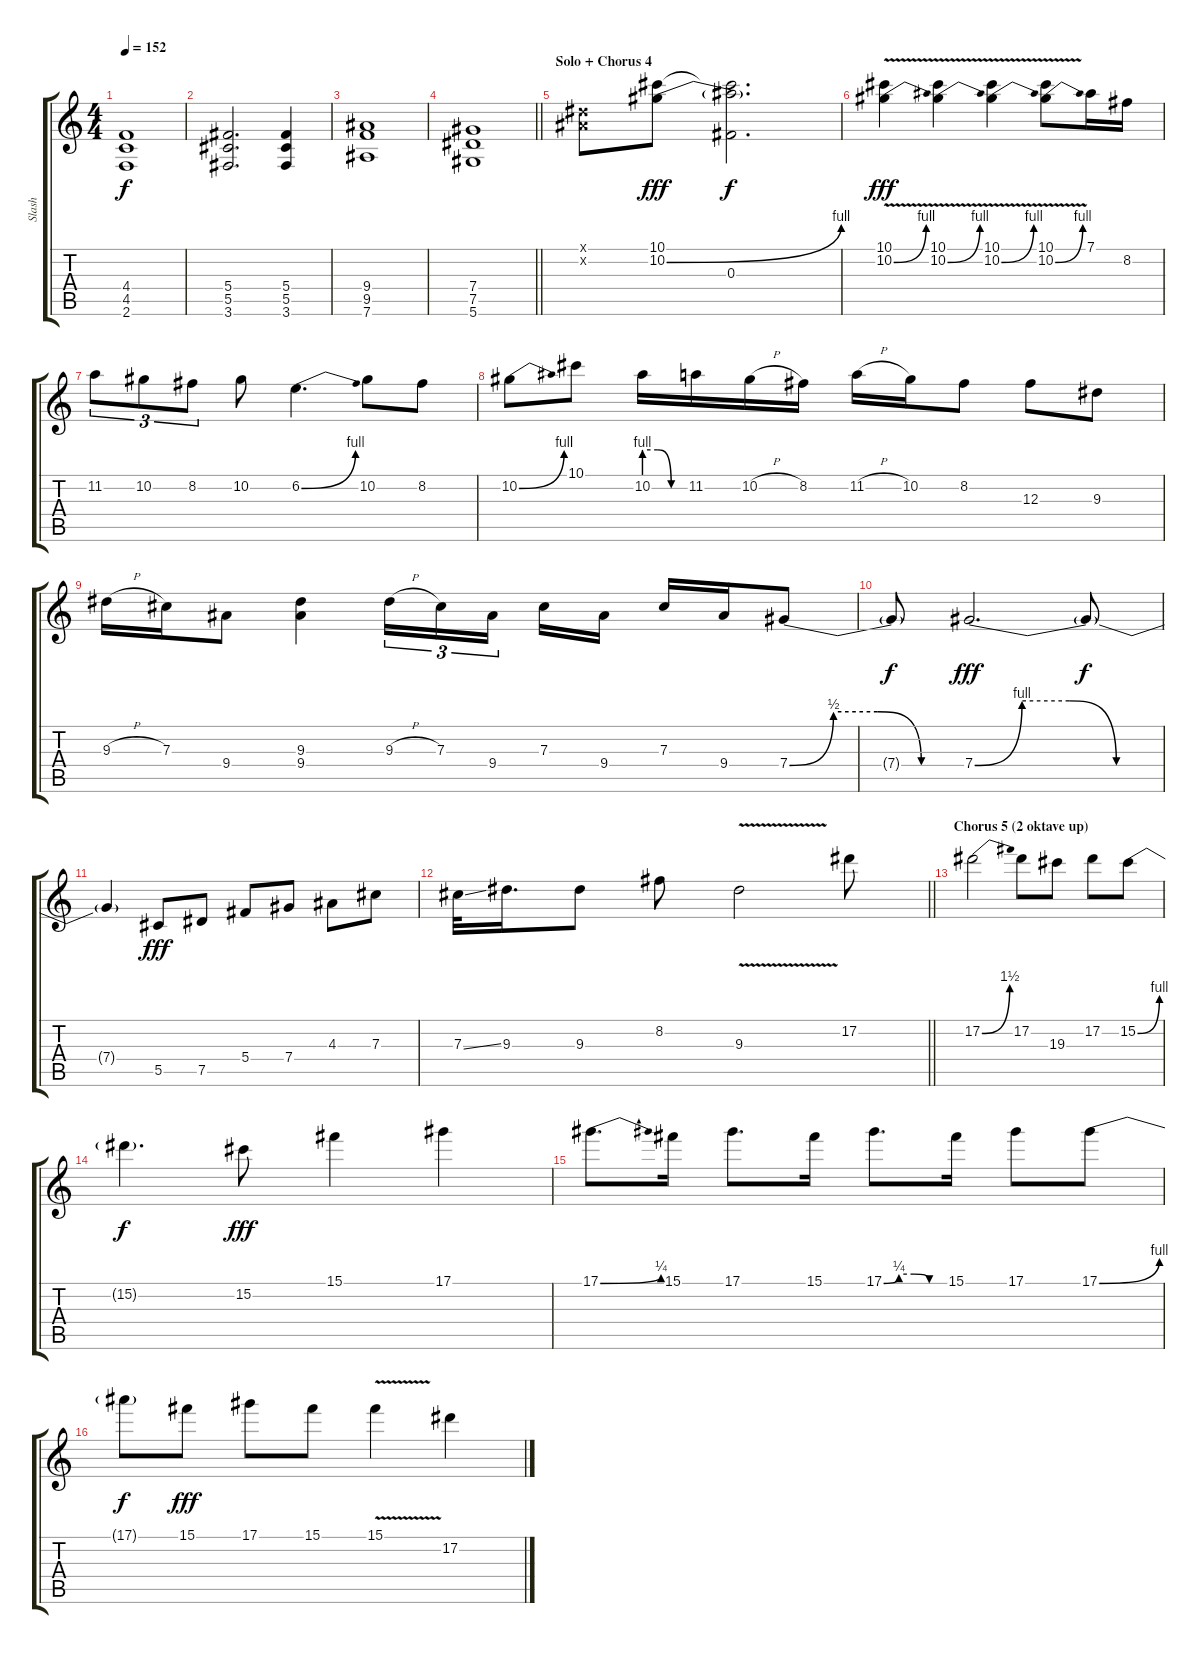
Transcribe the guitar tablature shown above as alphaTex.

\track ("Slash" "Slash") {instrument distortionguitar}
\staff {score tabs}
\tuning (Eb4 Bb3 Gb3 Db3 Ab2 Eb2) {hide}
\ts (4 4)
\tempo 152
\clef g2
\ks c
(4.4 4.5 2.6).1{dy f} |
(5.4 5.5 3.6).2{d} (5.4 5.5 3.6).4 |
(9.4 9.5 7.6).1 |
\barLineRight lightlight
(7.4 7.5 5.6).1 |
\section ("" "Solo + Chorus 4")
(0.1{x} 0.2{x}).8 (10.1 10.2{be (bend 0 0 60 4)}).8{dy fff} (10.1{t} 10.2{t} 0.3).2{d dy f} |
(10.1{v} 10.2{be (bend 0 0 60 4) v}).4{dy fff} (10.1{v} 10.2{be (bend 0 0 60 4) v}).4 (10.1{v} 10.2{be (bend 0 0 60 4) v}).4 (10.1{v} 10.2{be (bend 0 0 60 4) v}).8 7.1.16 8.2.16 |
11.2.8{tu (3 2)} 10.2.8{tu (3 2)} 8.2.8{tu (3 2)} 10.2.8 6.2{be (bend 0 0 60 4)}.4{d} 10.2.8 8.2.8 |
10.2{be (bend 0 0 60 4)}.8 10.1.8 10.2{be (custom 0 4 20 4 40 0 60 0)}.16 11.2.16 10.2{h}.16 8.2.16 11.2{h}.16 10.2.16 8.2.8 12.3.8 9.3.8 |
9.3{h}.16 7.3.16 9.4.8 (9.3 9.4).4 9.3{h}.16{tu (3 2)} 7.3.16{tu (3 2)} 9.4.16{tu (3 2) beam splitsecondary} 7.3.16 9.4.16 7.3.16 9.4.16 7.4{be (custom 0 0 15 2 30 2 45 0 60 0)}.8 |
7.4{t}.8{dy f} 7.4{be (custom 0 0 15 4 30 4 45 0 60 0)}.2{d dy fff} 7.4{t}.8{dy f} |
7.4{t}.4 5.5.8{dy fff} 7.5.8 5.4.8 7.4.8 4.3.8 7.3.8 |
\barLineRight lightlight
7.3{ss}.32 9.3.16{d} 9.3.8 8.2.8 9.3{v}.2 17.2.8 |
\section ("" "Chorus 5 (2 oktave up)")
17.2{be (bend 0 0 60 6)}.2 17.2.8 19.3.8 17.2.8 15.2{be (bend 0 0 60 4)}.8 |
15.2{t}.4{d dy f} 15.2.8{dy fff} 15.1.4 17.1.4 |
17.1{be (bend 0 0 60 1)}.8{d} 15.1.16 17.1.8{d} 15.1.16 17.1{be (custom 0 0 15 1 30 1 45 0 60 0)}.8{d} 15.1.16 17.1.8 17.1{be (bend 0 0 60 4)}.8 |
17.1{t}.8{dy f} 15.1.8{dy fff} 17.1.8 15.1.8 15.1{v}.4 17.2.4
